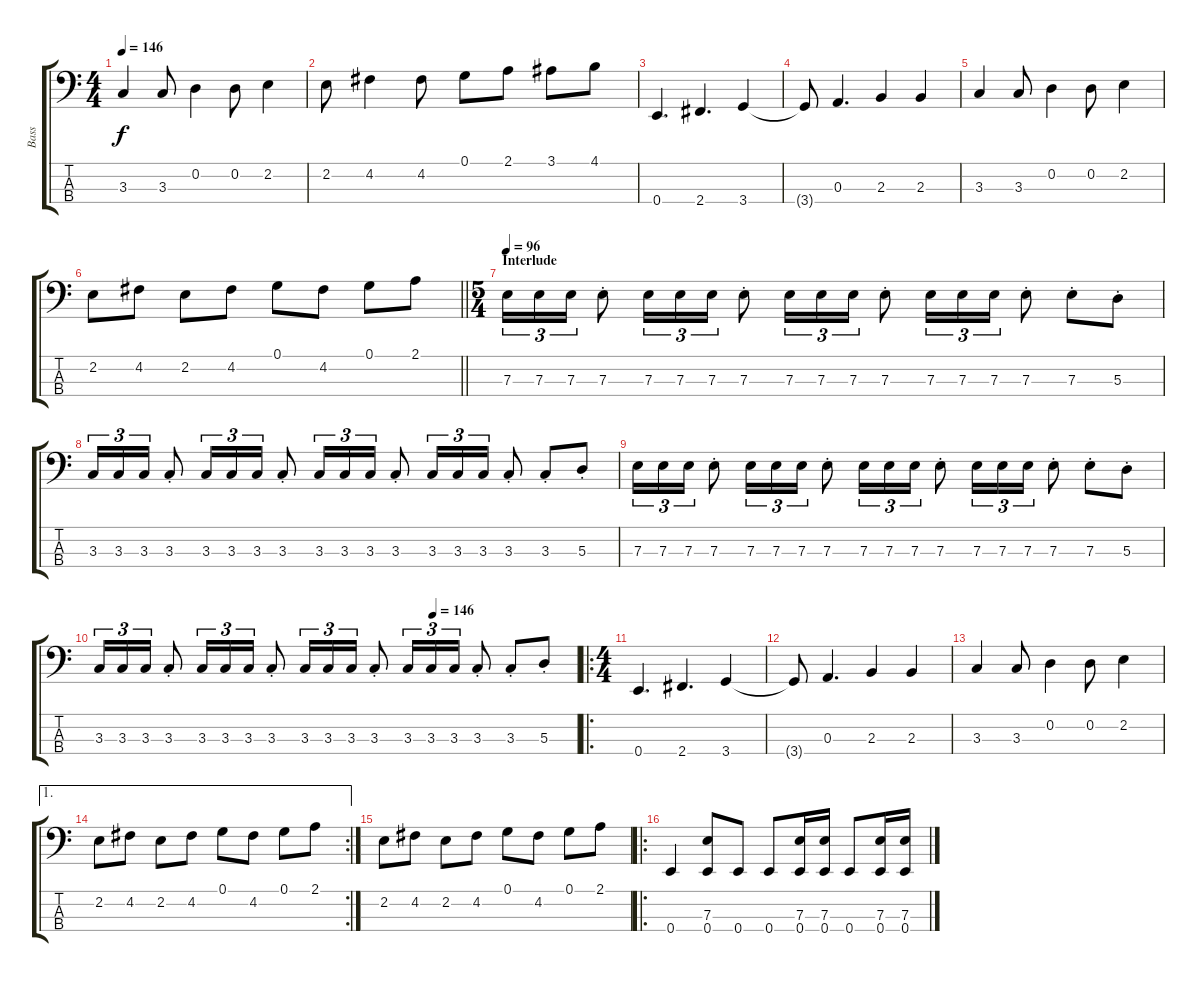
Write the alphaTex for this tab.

\track ("Bass" "Bass") {instrument electricbasspick}
\staff {score tabs}
\tuning (G2 D2 A1 E1) {hide}
\ts (4 4)
\tempo 146
\clef f4
\ks c
3.3.4{dy f} 3.3.8 0.2.4 0.2.8 2.2.4 |
2.2.8 4.2.4 4.2.8 0.1.8 2.1.8 3.1.8 4.1.8 |
0.4.4{d} 2.4.4{d} 3.4.4 |
3.4{t}.8 0.3.4{d} 2.3.4 2.3.4 |
3.3.4 3.3.8 0.2.4 0.2.8 2.2.4 |
\barLineRight lightlight
2.2.8 4.2.8 2.2.8 4.2.8 0.1.8 4.2.8 0.1.8 2.1.8 |
\ts (5 4)
\section ("" "Interlude")
\tempo 96
7.3.16{tu (3 2)} 7.3.16{tu (3 2)} 7.3.16{tu (3 2)} 7.3{st}.8 7.3.16{tu (3 2)} 7.3.16{tu (3 2)} 7.3.16{tu (3 2)} 7.3{st}.8 7.3.16{tu (3 2)} 7.3.16{tu (3 2)} 7.3.16{tu (3 2)} 7.3{st}.8 7.3.16{tu (3 2)} 7.3.16{tu (3 2)} 7.3.16{tu (3 2)} 7.3{st}.8 7.3{st}.8 5.3{st}.8 |
3.3.16{tu (3 2)} 3.3.16{tu (3 2)} 3.3.16{tu (3 2)} 3.3{st}.8 3.3.16{tu (3 2)} 3.3.16{tu (3 2)} 3.3.16{tu (3 2)} 3.3{st}.8 3.3.16{tu (3 2)} 3.3.16{tu (3 2)} 3.3.16{tu (3 2)} 3.3{st}.8 3.3.16{tu (3 2)} 3.3.16{tu (3 2)} 3.3.16{tu (3 2)} 3.3{st}.8 3.3{st}.8 5.3{st}.8 |
7.3.16{tu (3 2)} 7.3.16{tu (3 2)} 7.3.16{tu (3 2)} 7.3{st}.8 7.3.16{tu (3 2)} 7.3.16{tu (3 2)} 7.3.16{tu (3 2)} 7.3{st}.8 7.3.16{tu (3 2)} 7.3.16{tu (3 2)} 7.3.16{tu (3 2)} 7.3{st}.8 7.3.16{tu (3 2)} 7.3.16{tu (3 2)} 7.3.16{tu (3 2)} 7.3{st}.8 7.3{st}.8 5.3{st}.8 |
\tempo (146 0.7)
3.3.16{tu (3 2)} 3.3.16{tu (3 2)} 3.3.16{tu (3 2)} 3.3{st}.8 3.3.16{tu (3 2)} 3.3.16{tu (3 2)} 3.3.16{tu (3 2)} 3.3{st}.8 3.3.16{tu (3 2)} 3.3.16{tu (3 2)} 3.3.16{tu (3 2)} 3.3{st}.8 3.3.16{tu (3 2)} 3.3.16{tu (3 2)} 3.3.16{tu (3 2)} 3.3{st}.8 3.3{st}.8 5.3{st}.8 |
\ro
\ts (4 4)
0.4.4{d} 2.4.4{d} 3.4.4 |
3.4{t}.8 0.3.4{d} 2.3.4 2.3.4 |
3.3.4 3.3.8 0.2.4 0.2.8 2.2.4 |
\ae 1
\rc 2
2.2.8 4.2.8 2.2.8 4.2.8 0.1.8 4.2.8 0.1.8 2.1.8 |
2.2.8 4.2.8 2.2.8 4.2.8 0.1.8 4.2.8 0.1.8 2.1.8 |
\ro
0.4.4 (7.3 0.4).8 0.4.8 0.4.8 (7.3 0.4).16 (7.3 0.4).16 0.4.8 (7.3 0.4).16 (7.3 0.4).16
